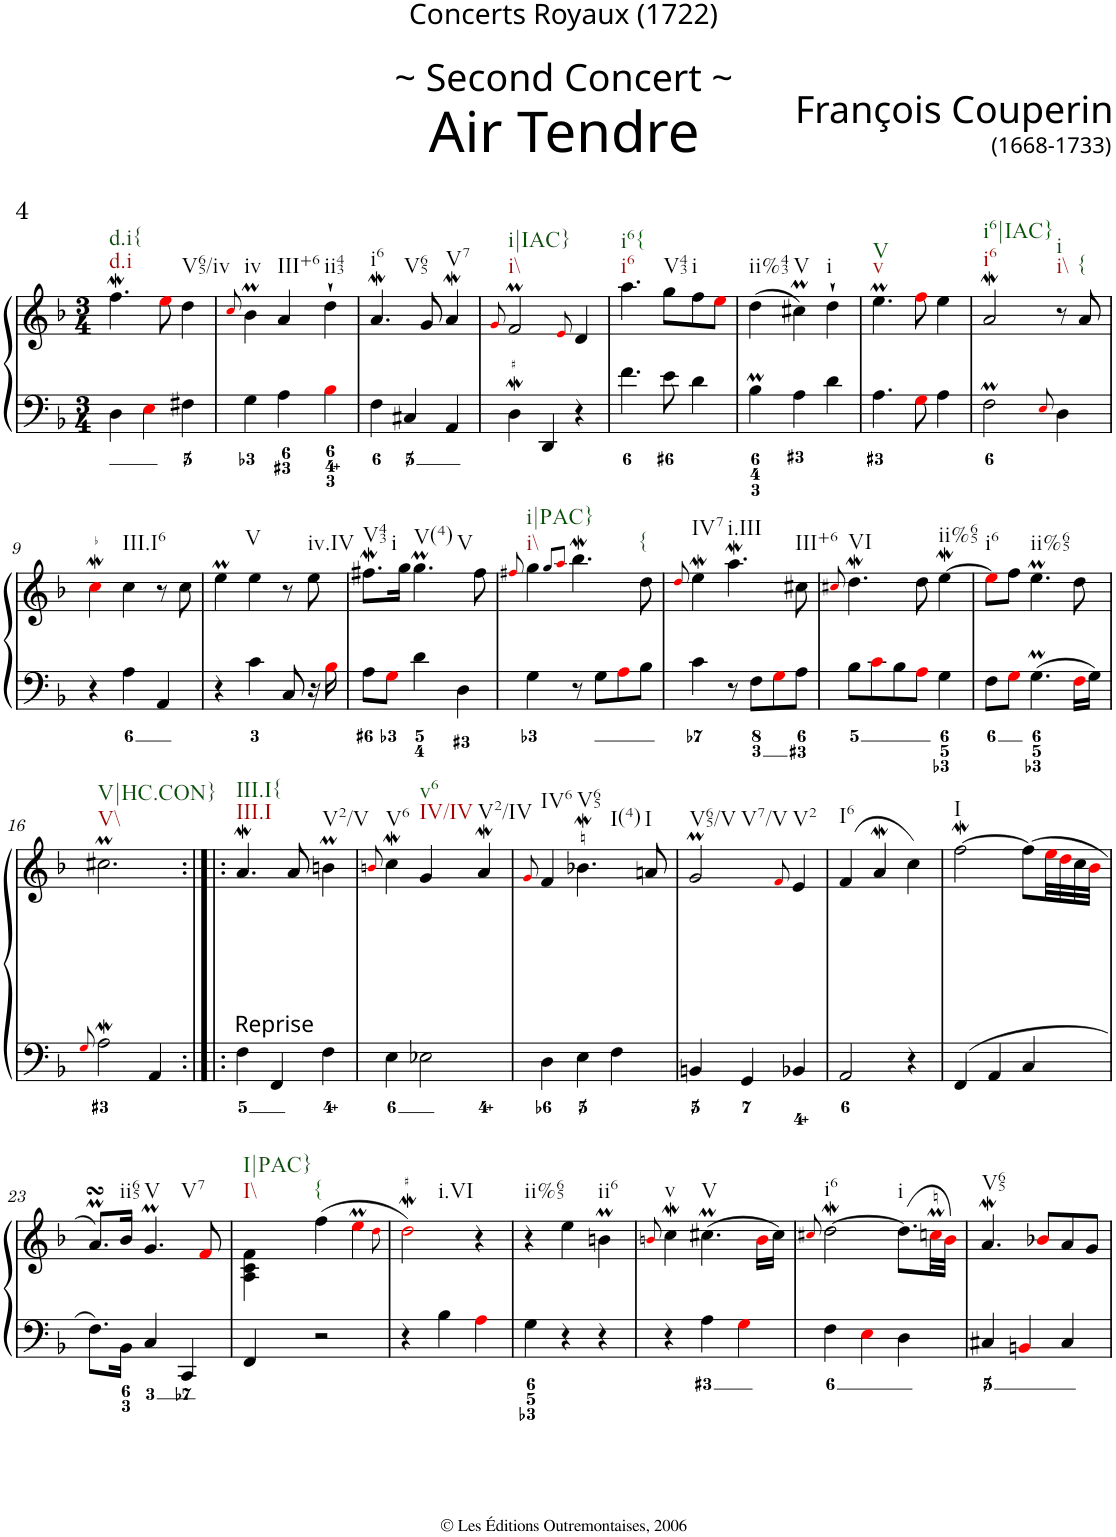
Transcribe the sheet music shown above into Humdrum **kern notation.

**kern	**kern
*part1	*part1
*staff2	*staff1
*I"Clavecin	*
*clefF4	*clefG2
*k[b-]	*k[b-]
*d:	*d:
*M3/4	*M3/4
=1	=1
!	!LO:TX:b:t=d.i
!	!LO:TX:b:t=d.i{
4D\	4.ffw\
4Ei\	.
.	8eei\
!	!LO:TX:b:t=V65/iv
4F#X\	4dd\
=2	=2
.	8qcci/
!	!LO:TX:b:t=iv
4G\	4b-M\
!	!LO:TX:b:t=III+6
4A\	4a/
!	!LO:TX:b:t=ii43
4B-i\	4dd`\
=3	=3
!	!LO:TX:b:t=i6
!	!LO:TX:b:t=V65
4F\	4.aW/
4C#X/	.
.	8g/
!	!LO:TX:b:t=V7
4AA/	4aW/
=4	=4
.	8qgi/
!	!LO:TX:b:t=i\\
!	!LO:TX:b:t=i|IAC}
4DW\	2fM/
4DD/	.
.	8qei/
4r	4d/
=5	=5
!	!LO:TX:b:t=i6
!	!LO:TX:b:t=i6{
4.f\	4.aa\
!	!LO:TX:b:t=V43
8e\	8gg\L
!	!LO:TX:b:t=i
4d\	8ff\
.	8eei\J
=6	=6
!	!LO:TX:b:t=ii%43
4B-M\	(>4dd\
!	!LO:TX:b:t=V
4A\	4cc#Xm\)
!	!LO:TX:b:t=i
4d\	4dd`\
=7	=7
!	!LO:TX:b:t=v
!	!LO:TX:b:t=V
4.A\	4.eem\
8Gi\	8ffi\
4A\	4ee\
=8	=8
!	!LO:TX:b:t=i6
!	!LO:TX:b:t=i6|IAC}
2FM\	2aW/
8qEi/	.
!	!LO:TX:b:t=i\\
!	!LO:TX:b:t=i
4D\	8r
!	!LO:TX:b:t={
.	8a/
!!LO:LB:g=z
=9	=9
4r	4ccWi\
!	!LO:TX:b:t=III.I6
4A\	4cc\
4AA/	8r
.	8cc\
=10	=10
!	!LO:TX:b:t=V
4r	4eem\
4c\	4ee\
8C/	8r
!	!LO:TX:b:t=iv.IV
16r	8ee\
16B-i\	.
=11	=11
!	!LO:TX:b:t=V43
8A\L	8.ff#XW\L
8Gi\J	.
!	!LO:TX:b:t=i
.	16gg\Jk
!	!LO:TX:b:t=V(4)
!	!LO:TX:b:t=V
4d\	4.ggM\
4D\	.
.	8ff#\
=12	=12
.	8qff#Xi/
!	!LO:TX:b:t=i\\
!	!LO:TX:b:t=i|PAC}
4G\	4gg\
.	8qgg/L
.	8qaai/J
8r	4.bb-w\
8G\L	.
8Ai\	.
!	!LO:TX:b:t={
8B-\J	8dd\
=13	=13
.	8qddi/
!	!LO:TX:b:t=IV7
4c\	4eeW\
!	!LO:TX:b:t=i.III
8r	4.aaW\
8F\L	.
8Gi\	.
!	!LO:TX:b:t=III+6
8A\J	8cc#X\
=14	=14
.	8qcc#Xi/
!	!LO:TX:b:t=VI
8B-\L	4.ddW\
8ci\	.
8B-\	.
8Ai\J	8dd\
!	!LO:TX:b:t=ii%65
4G\	[4eeW\
=15	=15
!	!LO:TX:b:t=i6
8F\L	8eei\L]
8Gi\J	8ff\J
!	!LO:TX:b:t=ii%65
4.GM\	4.eem\
16Fi\LL	8dd\
16G\JJ	.
!!LO:LB:g=z
=16	=16
8qGi/	.
!	!LO:TX:b:t=V\\
!	!LO:TX:b:t=V|HC.CON}
2AW\	2.cc#Xm\
4AA/	.
=17:|!|:	=17:|!|:
!	!LO:TX:b:t=Reprise
!	!LO:TX:b:t=III.I
!	!LO:TX:b:t=III.I{
4F\	4.aW/
4FF/	.
.	8a/
!	!LO:TX:b:t=V2/V
4F\	4bnm\
=18	=18
.	8qbni/
!	!LO:TX:b:t=V6
4E\	4ccW\
!	!LO:TX:b:t=IV/IV
!	!LO:TX:b:t=v6
2E-X\	4g/
!	!LO:TX:b:t=V2/IV
.	4aW/
=19	=19
.	8qgi/
!	!LO:TX:b:t=IV6
4D\	4f/
!	!LO:TX:b:t=V65
!	!LO:TX:b:t=I(4)
4E\	4.b-Xw\
4F\	.
!	!LO:TX:b:t=I
.	8an/
=20	=20
!	!LO:TX:b:t=V65/V
!	!LO:TX:b:t=V7/V
4BBn/	2gM/
4GG/	.
.	8qfi/
!	!LO:TX:b:t=V2
4BB-X/	4e/
=21	=21
!	!LO:TX:b:t=I6
2AA/	(>4f/
.	4aW/
4r	4cc\)
=22	=22
!	!LO:TX:b:t=I
4FF/	[2ffw\
4AA/	.
4C/	(>8ff\L]
.	32eei\LL
.	32ddi\
.	32cc\
.	32b-i\JJJ
!!LO:LB:g=z
=23	=23
8.F\L	8.amsSsS/L)
!	!LO:TX:b:t=ii65
16BB-\Jk	16b-/Jk
!	!LO:TX:b:t=V
!	!LO:TX:b:t=V7
4C/	4.gM/
4CC/	.
.	8fi/
=24	=24
!	!LO:TX:b:t=I\\
!	!LO:TX:b:t=I|PAC}
4FF/	4A\ 4c\ 4f\
!	!LO:TX:b:t={
2r	(>4ff\
.	4eemi\
.	8qddi\
=25	=25
!	!LO:TX:b:t=i.VI
4r	2ddWi\)
4B-\	.
4Ai\	4r
=26	=26
!	!LO:TX:b:t=ii%65
4G\	4r
4r	4ee\
!	!LO:TX:b:t=ii6
4r	4bnm\
=27	=27
.	8qbni/
!	!LO:TX:b:t=v
4r	4ccW\
!	!LO:TX:b:t=V
4A\	(>4.cc#Xm\
4Gi\	.
.	16bi\LL
.	16cc#\JJ)
=28	=28
.	8qcc#Xi/
!	!LO:TX:b:t=i6
4F\	[2ddW\
4Ei\	.
!	!LO:TX:b:t=i
4D\	(>8.dd\L]
.	32ccnMi\LL
.	32b-i\JJJ)
=29	=29
!	!LO:TX:b:t=V65
4C#X/	4.aW/
4BBni/	.
.	8b-Xi/L
4C#/	8a/
.	8g/J
=	=
*-	*-
